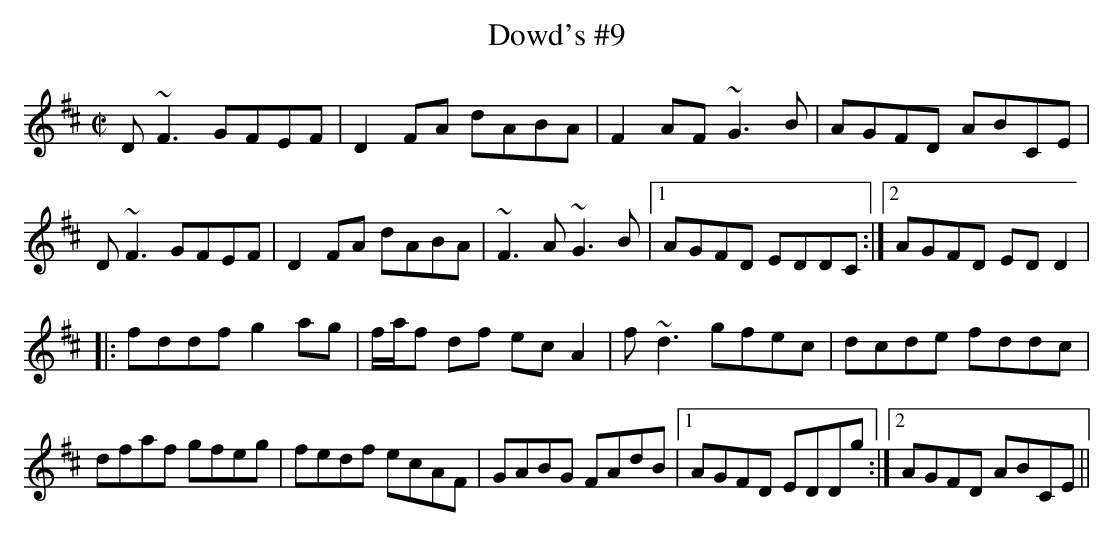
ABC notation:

X:1
T:Dowd's #9
M:C|
L:1/8
K:D
D~F3 GFEF|D2FA dABA|F2AF ~G3B|AGFD ABCE|
!D~F3 GFEF|D2FA dABA|~F3A ~G3B|1AGFD EDDC:|2AGFD EDD2|
!|:fddf g2ag|f/2a/2f df ecA2|f~d3 gfec|dcde fddc|
!dfaf gfeg|fedf ecAF|GABG FAdB|1AGFD EDDg:|2AGFD ABCE||
